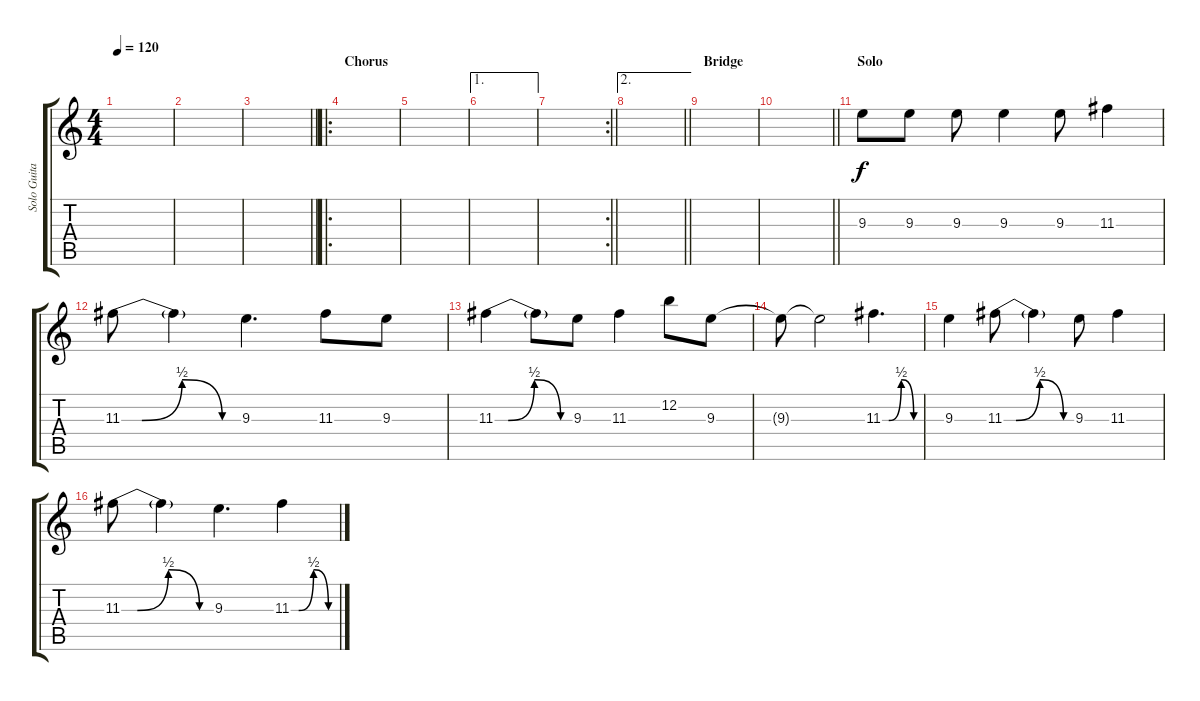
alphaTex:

\track ("Solo Guitar" "Solo Guita") {instrument overdrivenguitar}
\staff {score tabs}
\tuning (E4 B3 G3 D3 A2 E2) {hide}
\ts (4 4)
\tempo 120
\clef g2
\ks c
|
|
\barLineRight lightlight
|
\ro
\section ("" "Chorus")
|
|
\ae 1
|
\rc 2
\barLineRight lightlight
|
\ae 2
\barLineRight lightlight
|
\section ("" "Bridge")
|
\barLineRight lightlight
|
\section ("" "Solo")
9.3.8 9.3.8 9.3.8 9.3.4 9.3.8 11.3.4 |
11.3{be (custom 0 0 10 0 30 2 50 0 60 0)}.8 11.3{t}.4 9.3.4{d} 11.3.8 9.3.8 |
11.3{be (custom 0 0 10 0 30 2 50 0 60 0)}.4 11.3{t}.8 9.3.8 11.3.4 12.2.8 9.3.8 |
9.3{t}.8 9.3{t}.2 11.3{be (custom 0 0 10 0 30 2 50 0 60 0)}.4{d} |
9.3.4 11.3{be (custom 0 0 10 0 30 2 50 0 60 0)}.8 11.3{t}.4 9.3.8 11.3.4 |
11.3{be (custom 0 0 10 0 30 2 50 0 60 0)}.8 11.3{t}.4 9.3.4{d} 11.3{be (custom 0 0 10 0 30 2 50 0 60 0)}.4
